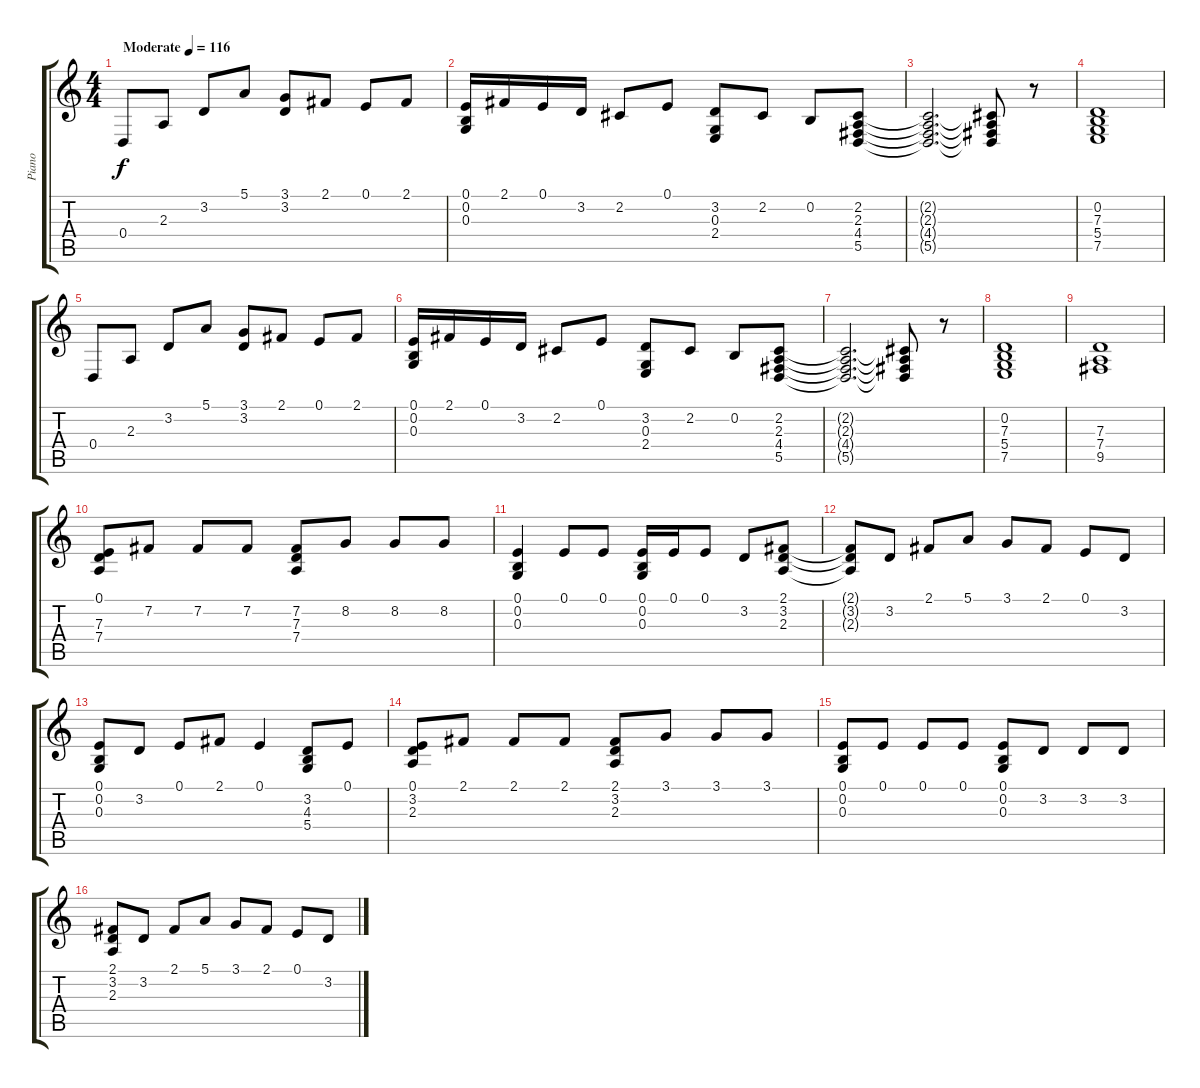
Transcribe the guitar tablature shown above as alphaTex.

\track ("Piano" "Piano") {instrument agogo}
\staff {score tabs}
\tuning (E4 B3 G3 D3 A2 E2) {hide}
\ts (4 4)
\tempo (116 "Moderate")
\clef g2
\ks c
0.4.8{dy f instrument agogo} 2.3.8 3.2.8 5.1.8 (3.1 3.2).8 2.1.8 0.1.8 2.1.8 |
(0.1 0.2 0.3).16 2.1.16 0.1.16 3.2.16 2.2.8 0.1.8 (3.2 0.3 2.4).8 2.2.8 0.2.8 (2.2 2.3 4.4 5.5).8 |
(2.2{t} 2.3{t} 4.4{t} 5.5{t}).2{d} (2.2{t} 2.3{t} 4.4{t} 5.5{t}).8 r.8 |
(0.2 7.3 5.4 7.5).1 |
0.4.8 2.3.8 3.2.8 5.1.8 (3.1 3.2).8 2.1.8 0.1.8 2.1.8 |
(0.1 0.2 0.3).16 2.1.16 0.1.16 3.2.16 2.2.8 0.1.8 (3.2 0.3 2.4).8 2.2.8 0.2.8 (2.2 2.3 4.4 5.5).8 |
(2.2{t} 2.3{t} 4.4{t} 5.5{t}).2{d} (2.2{t} 2.3{t} 4.4{t} 5.5{t}).8 r.8 |
(0.2 7.3 5.4 7.5).1 |
(7.3 7.4 9.5).1 |
(0.1 7.3 7.4).8 7.2.8 7.2.8 7.2.8 (7.2 7.3 7.4).8 8.2.8 8.2.8 8.2.8 |
(0.1 0.2 0.3).4 0.1.8 0.1.8 (0.1 0.2 0.3).16 0.1.16 0.1.8 3.2.8 (2.1 3.2 2.3).8 |
(2.1{t} 3.2{t} 2.3{t}).8 3.2.8 2.1.8 5.1.8 3.1.8 2.1.8 0.1.8 3.2.8 |
(0.1 0.2 0.3).8 3.2.8 0.1.8 2.1.8 0.1.4 (3.2 4.3 5.4).8 0.1.8 |
(0.1 3.2 2.3).8 2.1.8 2.1.8 2.1.8 (2.1 3.2 2.3).8 3.1.8 3.1.8 3.1.8 |
(0.1 0.2 0.3).8 0.1.8 0.1.8 0.1.8 (0.1 0.2 0.3).8 3.2.8 3.2.8 3.2.8 |
(2.1 3.2 2.3).8 3.2.8 2.1.8 5.1.8 3.1.8 2.1.8 0.1.8 3.2.8
